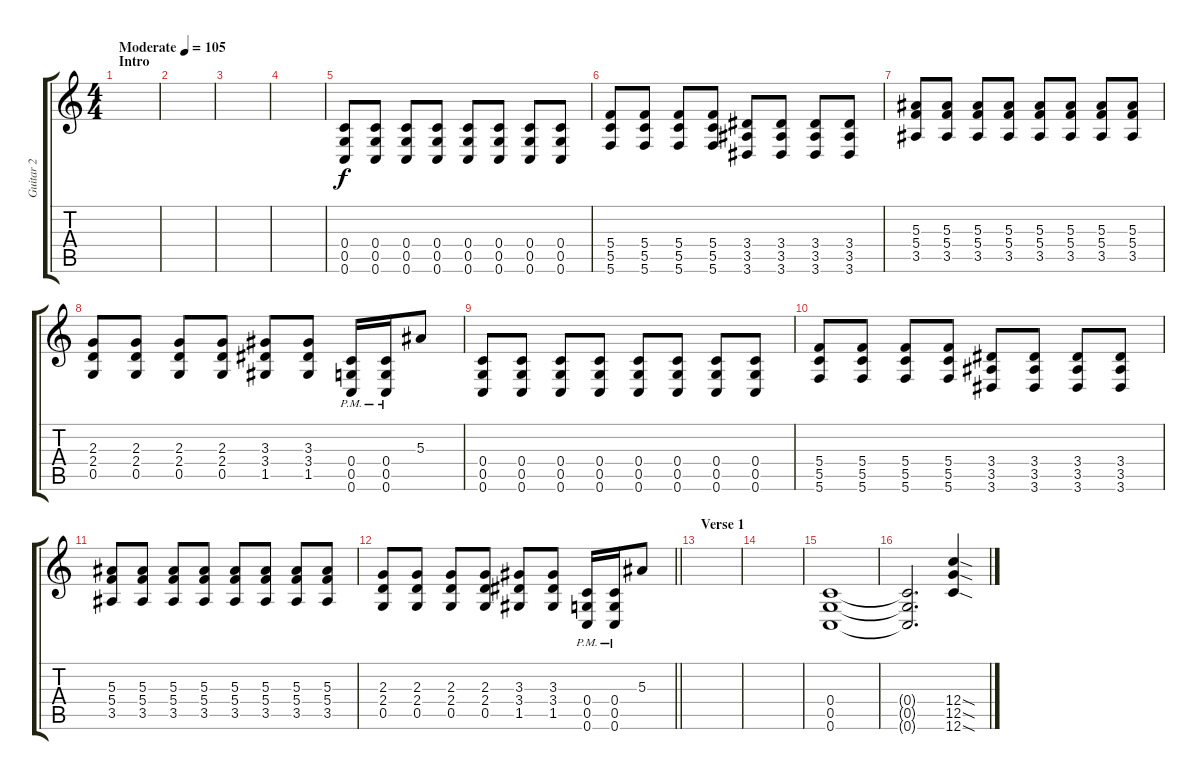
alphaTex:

\track ("Guitar 2" "Guitar 2") {instrument distortionguitar}
\staff {score tabs}
\tuning (D4 A3 F3 C3 G2 C2) {hide}
\ts (4 4)
\section ("" "Intro")
\tempo (105 "Moderate")
\clef g2
\ks c
|
|
|
|
(0.4 0.5 0.6).8 (0.4 0.5 0.6).8 (0.4 0.5 0.6).8 (0.4 0.5 0.6).8 (0.4 0.5 0.6).8 (0.4 0.5 0.6).8 (0.4 0.5 0.6).8 (0.4 0.5 0.6).8 |
(5.4 5.5 5.6).8 (5.4 5.5 5.6).8 (5.4 5.5 5.6).8 (5.4 5.5 5.6).8 (3.4 3.5 3.6).8 (3.4 3.5 3.6).8 (3.4 3.5 3.6).8 (3.4 3.5 3.6).8 |
(5.3 5.4 3.5).8 (5.3 5.4 3.5).8 (5.3 5.4 3.5).8 (5.3 5.4 3.5).8 (5.3 5.4 3.5).8 (5.3 5.4 3.5).8 (5.3 5.4 3.5).8 (5.3 5.4 3.5).8 |
(2.3 2.4 0.5).8 (2.3 2.4 0.5).8 (2.3 2.4 0.5).8 (2.3 2.4 0.5).8 (3.3 3.4 1.5).8 (3.3 3.4 1.5).8 (0.4{pm} 0.5{pm} 0.6).16 (0.4{pm} 0.5{pm} 0.6).16 5.3.8 |
(0.4 0.5 0.6).8 (0.4 0.5 0.6).8 (0.4 0.5 0.6).8 (0.4 0.5 0.6).8 (0.4 0.5 0.6).8 (0.4 0.5 0.6).8 (0.4 0.5 0.6).8 (0.4 0.5 0.6).8 |
(5.4 5.5 5.6).8 (5.4 5.5 5.6).8 (5.4 5.5 5.6).8 (5.4 5.5 5.6).8 (3.4 3.5 3.6).8 (3.4 3.5 3.6).8 (3.4 3.5 3.6).8 (3.4 3.5 3.6).8 |
(5.3 5.4 3.5).8 (5.3 5.4 3.5).8 (5.3 5.4 3.5).8 (5.3 5.4 3.5).8 (5.3 5.4 3.5).8 (5.3 5.4 3.5).8 (5.3 5.4 3.5).8 (5.3 5.4 3.5).8 |
\barLineRight lightlight
(2.3 2.4 0.5).8 (2.3 2.4 0.5).8 (2.3 2.4 0.5).8 (2.3 2.4 0.5).8 (3.3 3.4 1.5).8 (3.3 3.4 1.5).8 (0.4{pm} 0.5{pm} 0.6).16 (0.4{pm} 0.5{pm} 0.6).16 5.3.8 |
\section ("" "Verse 1")
|
|
(0.4 0.5 0.6).1 |
(0.4{t} 0.5{t} 0.6{t}).2{d} (12.4{sod} 12.5{sod} 12.6{sod}).4
